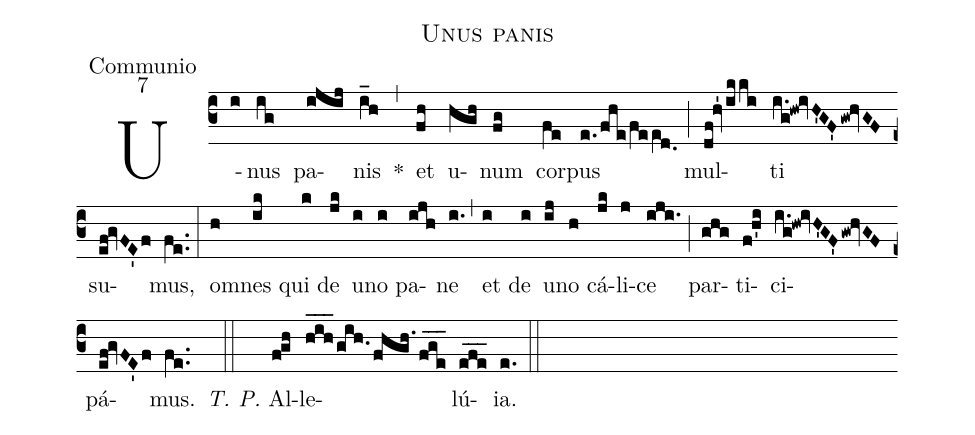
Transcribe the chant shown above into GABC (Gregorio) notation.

name: Unus panis;
office-part: Communio;
mode: 7;
%%
(c3) U(i)nus(ig) pa(ijij)nis(i_h) *(,) et(fh) u(hgh)num(fg) cor(fe)pus(e./fhe/fee[ll:1]d.0) (;) mul(df!hv'1ikki)ti(i.g!hw!ivH'GF'gw!hvGF) su(ef!gvFE'f)mus,(fe..) (:)
om(h)nes(ik) qui(k) de(jk) u(i)no(i) pa(ijh)ne(i.) (,) et(i) de(i) u(ij)no(h) cá(jk)li(j)ce(iji.) (;) par(ghg)ti(f!h'i)ci(i.g!hw!ivH'GF'gw!hvGF)pá(ef!gvFE'f)mus.(fe..) (::)
<i>T. P.</i> Al(f!gh)le(hih___/gih./fhgh./fge___5)lú(efe___5)ia.(e.) (::)
